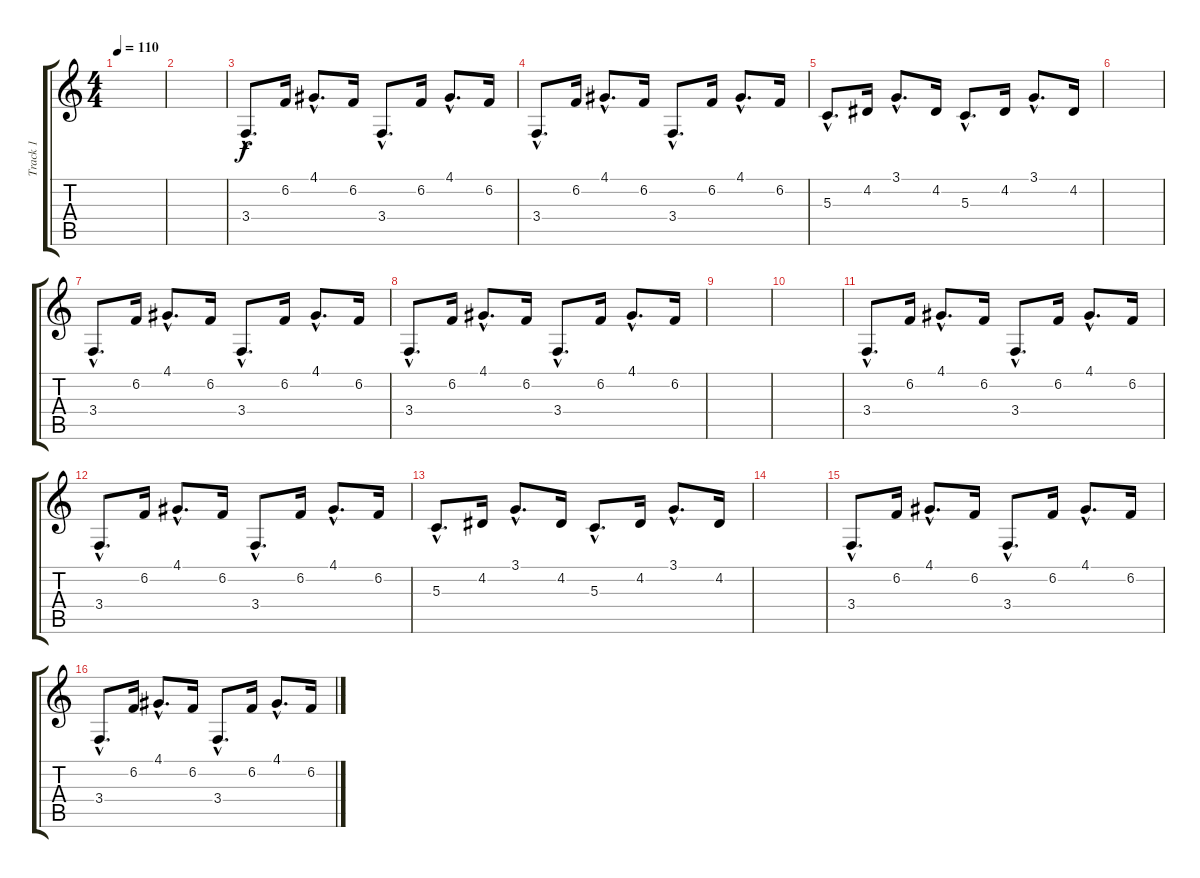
\track ("Track 1" "Track 1") {instrument electricpiano1}
\staff {score tabs}
\tuning (E4 B3 G3 D3 A2 E2) {hide}
\ts (4 4)
\tempo 110
\clef g2
\ks c
|
|
3.4{hac}.8{d} 6.2.16 4.1{hac}.8{d} 6.2.16 3.4{hac}.8{d} 6.2.16 4.1{hac}.8{d} 6.2.16 |
3.4{hac}.8{d} 6.2.16 4.1{hac}.8{d} 6.2.16 3.4{hac}.8{d} 6.2.16 4.1{hac}.8{d} 6.2.16 |
5.3{hac}.8{d} 4.2.16 3.1{hac}.8{d} 4.2.16 5.3{hac}.8{d} 4.2.16 3.1{hac}.8{d} 4.2.16 |
|
3.4{hac}.8{d} 6.2.16 4.1{hac}.8{d} 6.2.16 3.4{hac}.8{d} 6.2.16 4.1{hac}.8{d} 6.2.16 |
3.4{hac}.8{d} 6.2.16 4.1{hac}.8{d} 6.2.16 3.4{hac}.8{d} 6.2.16 4.1{hac}.8{d} 6.2.16 |
|
|
3.4{hac}.8{d} 6.2.16 4.1{hac}.8{d} 6.2.16 3.4{hac}.8{d} 6.2.16 4.1{hac}.8{d} 6.2.16 |
3.4{hac}.8{d volume 7} 6.2.16 4.1{hac}.8{d} 6.2.16 3.4{hac}.8{d} 6.2.16 4.1{hac}.8{d} 6.2.16 |
5.3{hac}.8{d} 4.2.16 3.1{hac}.8{d} 4.2.16 5.3{hac}.8{d} 4.2.16 3.1{hac}.8{d} 4.2.16 |
|
3.4{hac}.8{d} 6.2.16 4.1{hac}.8{d} 6.2.16 3.4{hac}.8{d} 6.2.16 4.1{hac}.8{d} 6.2.16 |
3.4{hac}.8{d volume 0} 6.2.16 4.1{hac}.8{d} 6.2.16 3.4{hac}.8{d} 6.2.16 4.1{hac}.8{d} 6.2.16
